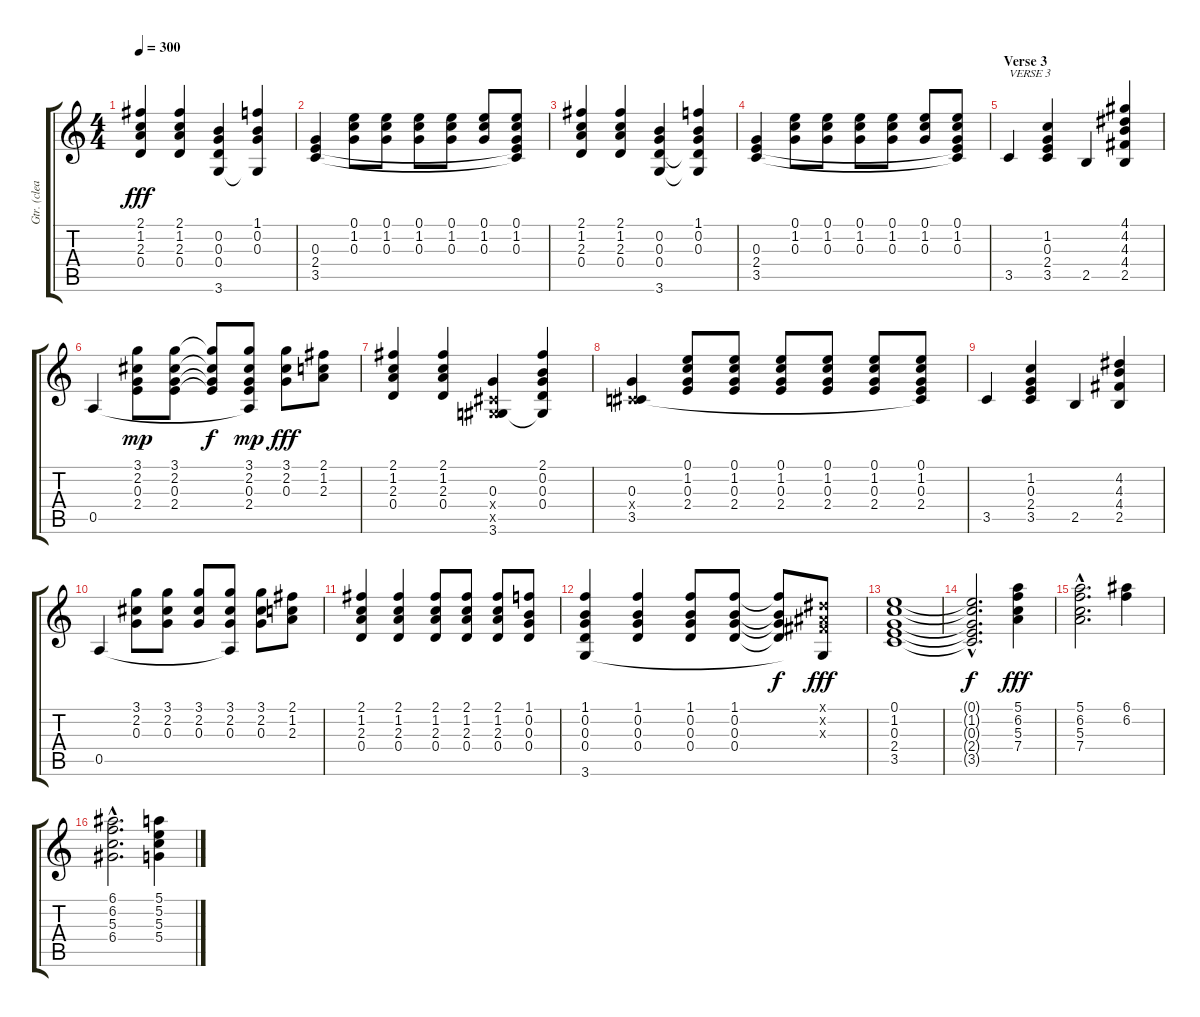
\track ("Gtr. (clean)" "Gtr. (clea") {instrument electricguitarclean}
\staff {score tabs}
\tuning (E4 B3 G3 D3 A2 E2) {hide}
\ts (4 4)
\tempo 300
\clef g2
\ks c
(2.1 1.2 2.3 0.4).4{dy fff} (2.1 1.2 2.3 0.4).4 (0.2 0.3 0.4 3.6).4 (1.1 0.2 0.3 3.6{t}).4 |
(0.3 2.4 3.5).4 (0.1 1.2 0.3).8 (0.1 1.2 0.3).8 (0.1 1.2 0.3).8 (0.1 1.2 0.3).8 (0.1 1.2 0.3).8 (0.1 1.2 0.3 2.4{t} 3.5{t}).8 |
(2.1 1.2 2.3 0.4).4 (2.1 1.2 2.3 0.4).4 (0.2 0.3 0.4 3.6).4 (1.1 0.2 0.3 0.4{t} 3.6{t}).4 |
(0.3 2.4 3.5).4 (0.1 1.2 0.3).8 (0.1 1.2 0.3).8 (0.1 1.2 0.3).8 (0.1 1.2 0.3).8 (0.1 1.2 0.3).8 (0.1 1.2 0.3 2.4{t} 3.5{t}).8 |
\section ("" "Verse 3")
3.5.4{txt "VERSE 3"} (1.2 0.3 2.4 3.5).4 2.5.4 (4.1 4.2 4.3 4.4 2.5).4 |
0.5.4 (3.1 2.2 0.3 2.4).8{dy mp} (3.1 2.2 0.3 2.4).8 (3.1{t} 2.2{t} 0.3{t} 2.4{t}).8{dy f} (3.1 2.2 0.3 2.4 0.5{t}).8{dy mp} (3.1 2.2 0.3).8{dy fff} (2.1 1.2 2.3).8 |
(2.1 1.2 2.3 0.4).4 (2.1 1.2 2.3 0.4).4 (0.3 -1.4{x} -1.5{x} 3.6).4 (2.1 0.2 0.3 0.4 3.6{t}).4 |
(0.3 -1.4{x} 3.5).4 (0.1 1.2 0.3 2.4).8 (0.1 1.2 0.3 2.4).8 (0.1 1.2 0.3 2.4).8 (0.1 1.2 0.3 2.4).8 (0.1 1.2 0.3 2.4).8 (0.1 1.2 0.3 2.4 3.5{t}).8 |
3.5.4 (1.2 0.3 2.4 3.5).4 2.5.4 (4.2 4.3 4.4 2.5).4 |
0.5.4 (3.1 2.2 0.3).8 (3.1 2.2 0.3).8 (3.1 2.2 0.3).8 (3.1 2.2 0.3 0.5{t}).8 (3.1 2.2 0.3).8 (2.1 1.2 2.3).8 |
(2.1 1.2 2.3 0.4).4 (2.1 1.2 2.3 0.4).4 (2.1 1.2 2.3 0.4).8 (2.1 1.2 2.3 0.4).8 (2.1 1.2 2.3 0.4).8 (1.1 0.2 0.3 0.4).8 |
(1.1 0.2 0.3 0.4 3.6).4 (1.1 0.2 0.3 0.4).4 (1.1 0.2 0.3 0.4).8 (1.1 0.2 0.3 0.4).8 (1.1{t} 0.2{t} 0.3{t} 0.4{t}).8{dy f} (-1.1{x} -1.2{x} -1.3{x} 3.6{t}).8{dy fff} |
(0.1 1.2 0.3 2.4 3.5).1 |
(0.1{hac t} 1.2{hac t} 0.3{hac t} 2.4{hac t} 3.5{hac t}).2{d dy f} (5.1 6.2 5.3 7.4).4{dy fff} |
(5.1{hac} 6.2{hac} 5.3{hac} 7.4{hac}).2{d} (6.1 6.2).4 |
(6.1{hac} 6.2{hac} 5.3{hac} 6.4{hac}).2{d} (5.1 5.2 5.3 5.4).4
